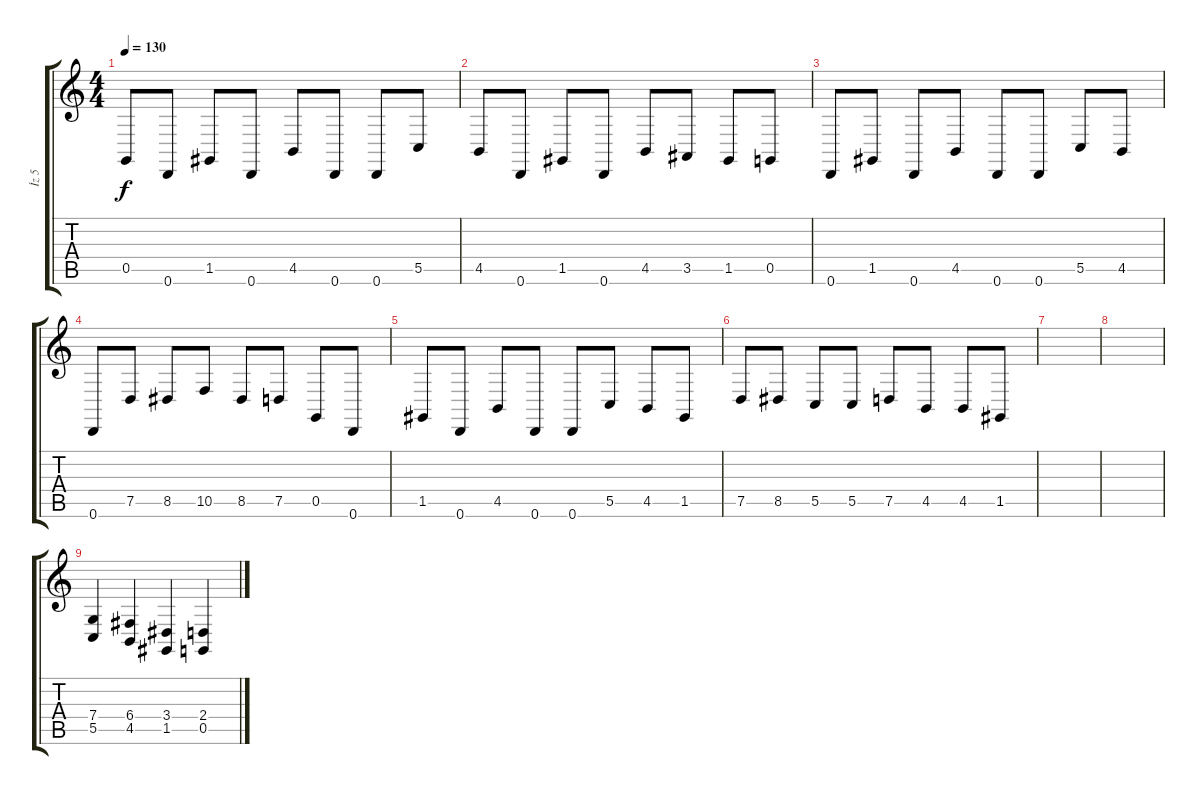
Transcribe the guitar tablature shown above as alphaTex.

\track ("İz 5" "İz 5") {instrument stringensemble1}
\staff {score tabs}
\tuning (D4 A3 F3 C3 G2 D2) {hide}
\ts (4 4)
\tempo 130
\clef g2
\ks c
0.5.8{dy f} 0.6.8 1.5.8 0.6.8 4.5.8 0.6.8 0.6.8 5.5.8 |
4.5.8 0.6.8 1.5.8 0.6.8 4.5.8 3.5.8 1.5.8 0.5.8 |
0.6.8 1.5.8 0.6.8 4.5.8 0.6.8 0.6.8 5.5.8 4.5.8 |
0.6.8 7.5.8 8.5.8 10.5.8 8.5.8 7.5.8 0.5.8 0.6.8 |
1.5.8 0.6.8 4.5.8 0.6.8 0.6.8 5.5.8 4.5.8 1.5.8 |
7.5.8 8.5.8 5.5.8 5.5.8 7.5.8 4.5.8 4.5.8 1.5.8 |
|
|
(7.4 5.5).4 (6.4 4.5).4 (3.4 1.5).4 (2.4 0.5).4
